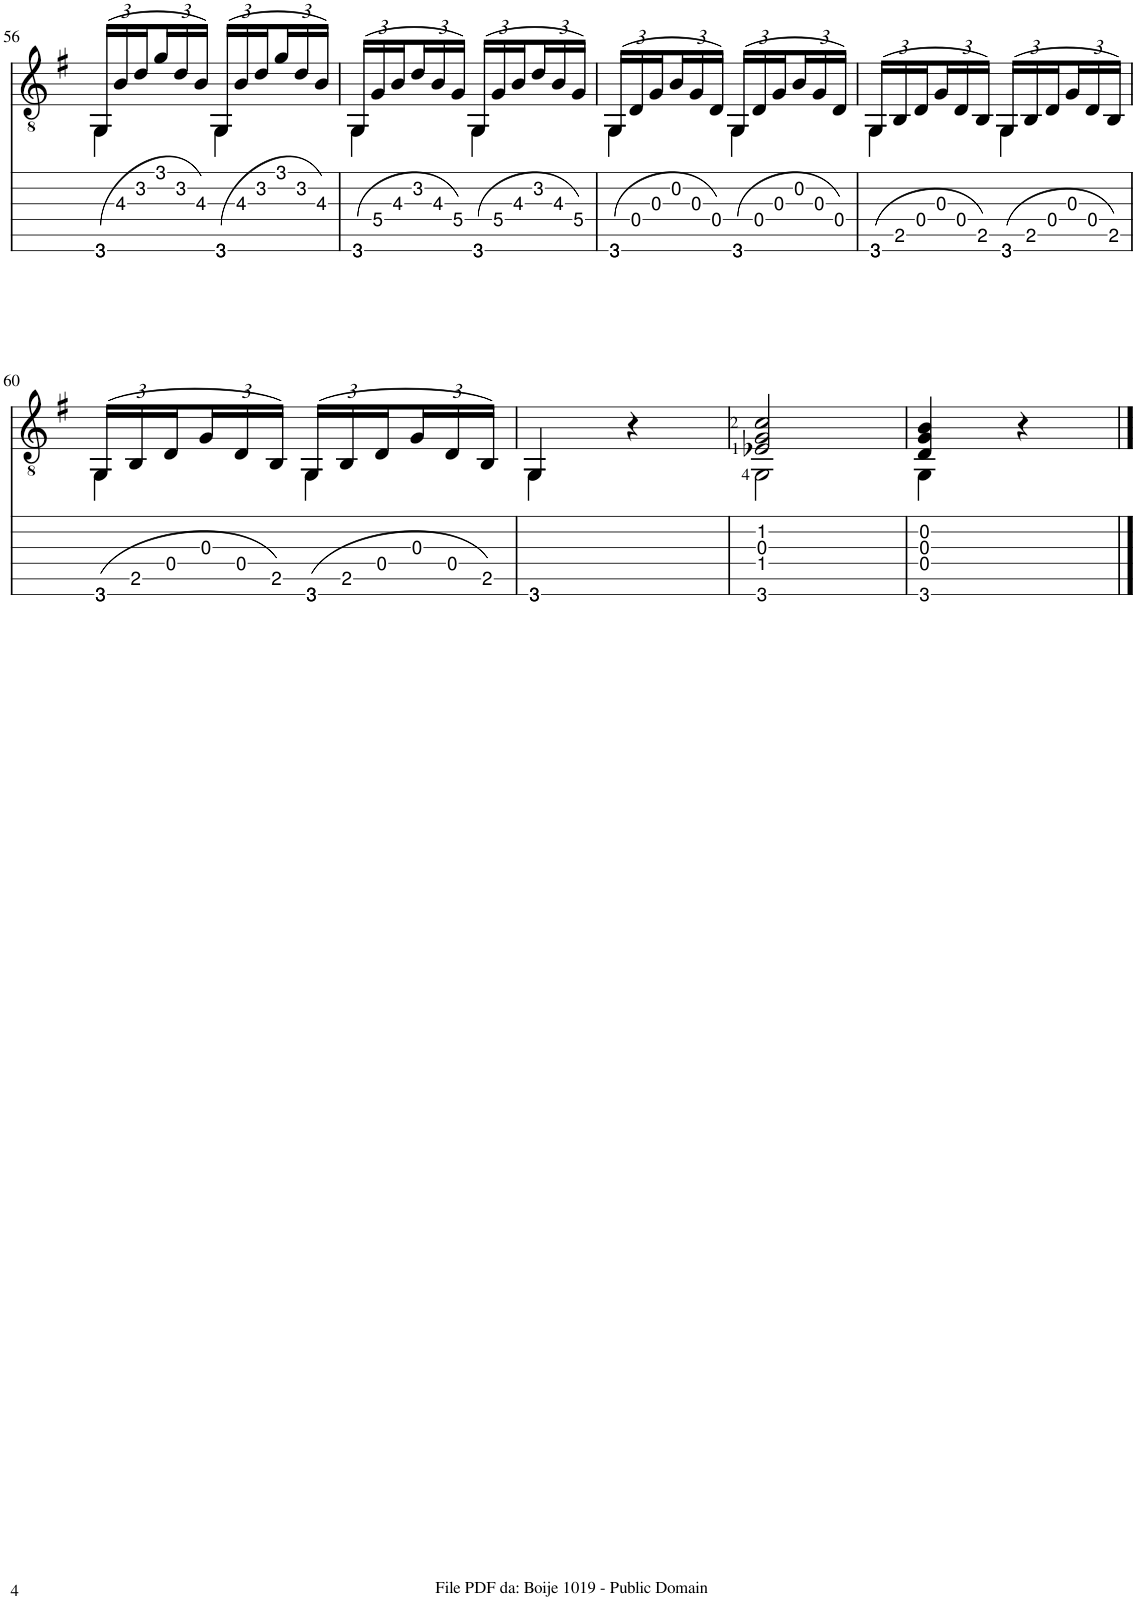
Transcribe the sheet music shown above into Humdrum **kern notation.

**kern	**kern
*part1	*part1
*staff2	*staff1
*I"Guitar	*
*I'Guit.	*
!!LO:PB:g=z
*	*clefGv2
*k[f#]	*k[f#]
*M2/4	*M2/4
*Xbrackettup	*Xbrackettup
=56	=56
*^	*^
24GGLL	4GG	(24GG/LL	4GG\
24B	.	24B/	.
24dJ	.	24d/	.
24gL	.	24g/	.
24d	.	24d/	.
24BJJ	.	24B/JJ)	.
24GGLL	4GG	(24GG/LL	4GG\
24B	.	24B/	.
24dJ	.	24d/	.
24gL	.	24g/	.
24d	.	24d/	.
24BJJ	.	24B/JJ)	.
=57	=57	=57	=57
24GGLL	4GG	(24GG/LL	4GG\
24G	.	24G/	.
24BJ	.	24B/	.
24dL	.	24d/	.
24B	.	24B/	.
24GJJ	.	24G/JJ)	.
24GGLL	4GG	(24GG/LL	4GG\
24G	.	24G/	.
24BJ	.	24B/	.
24dL	.	24d/	.
24B	.	24B/	.
24GJJ	.	24G/JJ)	.
=58	=58	=58	=58
24GGLL	4GG	(24GG/LL	4GG\
24D	.	24D/	.
24GJ	.	24G/	.
24BL	.	24B/	.
24G	.	24G/	.
24DJJ	.	24D/JJ)	.
24GGLL	4GG	(24GG/LL	4GG\
24D	.	24D/	.
24GJ	.	24G/	.
24BL	.	24B/	.
24G	.	24G/	.
24DJJ	.	24D/JJ)	.
=59	=59	=59	=59
24GGLL	4GG	(24GG/LL	4GG\
24BB	.	24BB/	.
24DJ	.	24D/	.
24GL	.	24G/	.
24D	.	24D/	.
24BBJJ	.	24BB/JJ)	.
24GGLL	4GG	(24GG/LL	4GG\
24BB	.	24BB/	.
24DJ	.	24D/	.
24GL	.	24G/	.
24D	.	24D/	.
24BBJJ	.	24BB/JJ)	.
!!LO:LB:g=z	!!
=60	=60	=60	=60
24GGLL	4GG	(24GG/LL	4GG\
24BB	.	24BB/	.
24DJ	.	24D/	.
24GL	.	24G/	.
24D	.	24D/	.
24BBJJ	.	24BB/JJ)	.
24GGLL	4GG	(24GG/LL	4GG\
24BB	.	24BB/	.
24DJ	.	24D/	.
24GL	.	24G/	.
24D	.	24D/	.
24BBJJ	.	24BB/JJ)	.
=61	=61	=61	=61
4GG	4GG	4GG/	4GG\
4r	4ryy	4r	4ryy
=62	=62	=62	=62
2E- 2G 2c	2GG	2E-X/ 2G/ 2c/	2GG\
=63	=63	=63	=63
4D 4G 4B	4GG	4D/ 4G/ 4B/	4GG\
4r	4ryy	4r	4ryy
*v	*v	*	*
*	*v	*v
==	==
*-	*-
